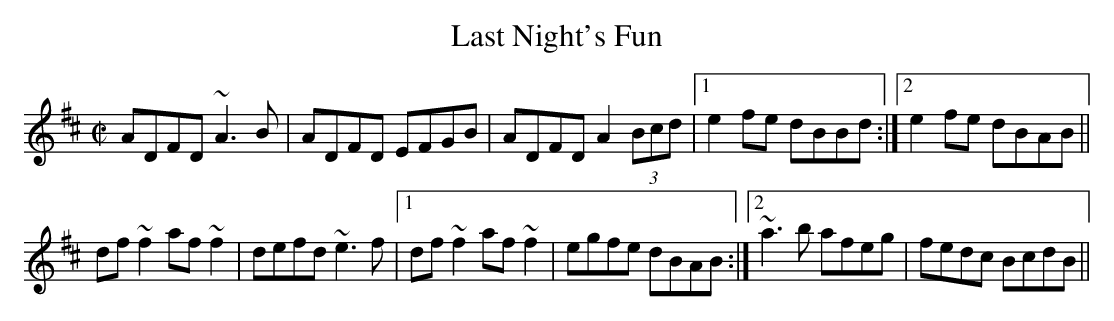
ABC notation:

X:1
T:Last Night's Fun
M:C|
K:D
ADFD ~A3B|ADFD EFGB|ADFD A2 (3Bcd|1 e2fe dBBd:|2 e2fe dBAB||
df~f2 af~f2|defd ~e3f|1 df~f2 af~f2|egfe dBAB:|2 ~a3b afeg|fedc BcdB||
